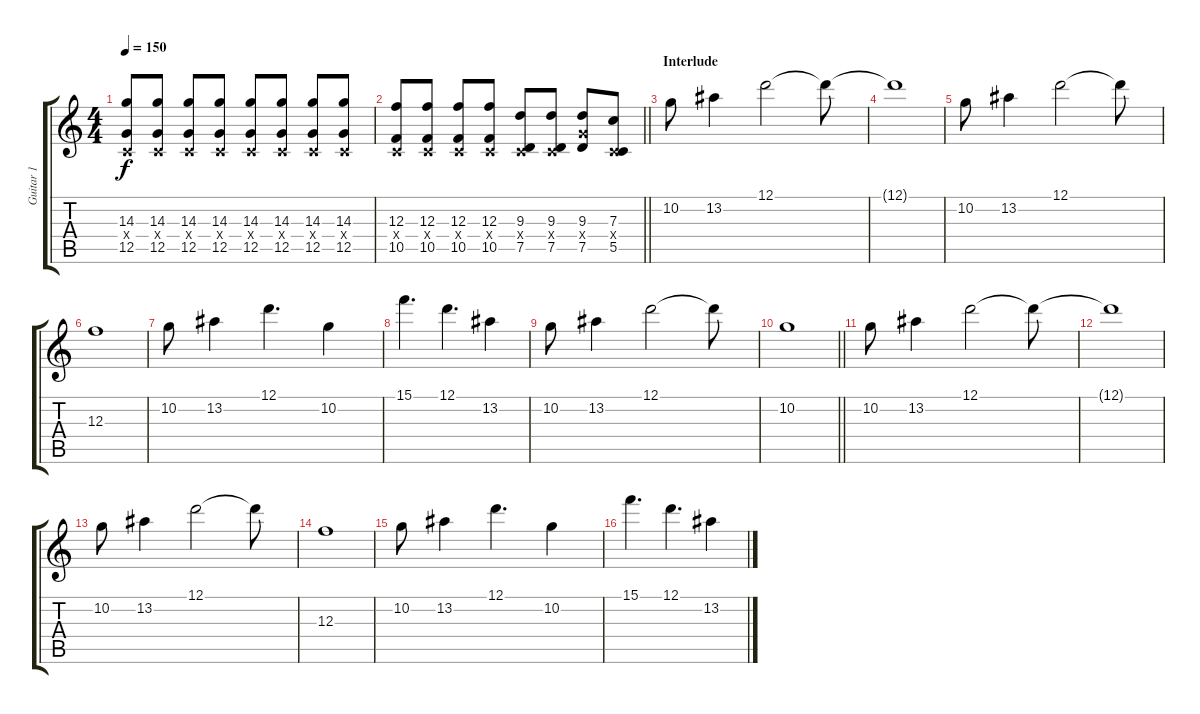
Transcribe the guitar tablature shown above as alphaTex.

\track ("Guitar 1" "Guitar 1") {instrument distortionguitar}
\staff {score tabs}
\tuning (D4 A3 F3 C3 G2 C2) {hide}
\ts (4 4)
\tempo 150
\clef g2
\ks c
(14.3 0.4{x} 12.5).8{dy f} (14.3 0.4{x} 12.5).8 (14.3 0.4{x} 12.5).8 (14.3 0.4{x} 12.5).8 (14.3 0.4{x} 12.5).8 (14.3 0.4{x} 12.5).8 (14.3 0.4{x} 12.5).8 (14.3 0.4{x} 12.5).8 |
\barLineRight lightlight
(12.3 0.4{x} 10.5).8 (12.3 0.4{x} 10.5).8 (12.3 0.4{x} 10.5).8 (12.3 0.4{x} 10.5).8 (9.3 0.4{x} 7.5).8 (9.3 0.4{x} 7.5).8 (9.3 7.4{x} 7.5).8 (7.3 0.4{x} 5.5).8 |
\section ("" "Interlude")
10.2.8 13.2.4 12.1.2 12.1{t}.8 |
12.1{t}.1 |
10.2.8 13.2.4 12.1.2 12.1{t}.8 |
12.3.1 |
10.2.8 13.2.4 12.1.4{d} 10.2.4 |
15.1.4{d} 12.1.4{d} 13.2.4 |
10.2.8 13.2.4 12.1.2 12.1{t}.8 |
\barLineRight lightlight
10.2.1 |
10.2.8 13.2.4 12.1.2 12.1{t}.8 |
12.1{t}.1 |
10.2.8 13.2.4 12.1.2 12.1{t}.8 |
12.3.1 |
10.2.8 13.2.4 12.1.4{d} 10.2.4 |
15.1.4{d} 12.1.4{d} 13.2.4
